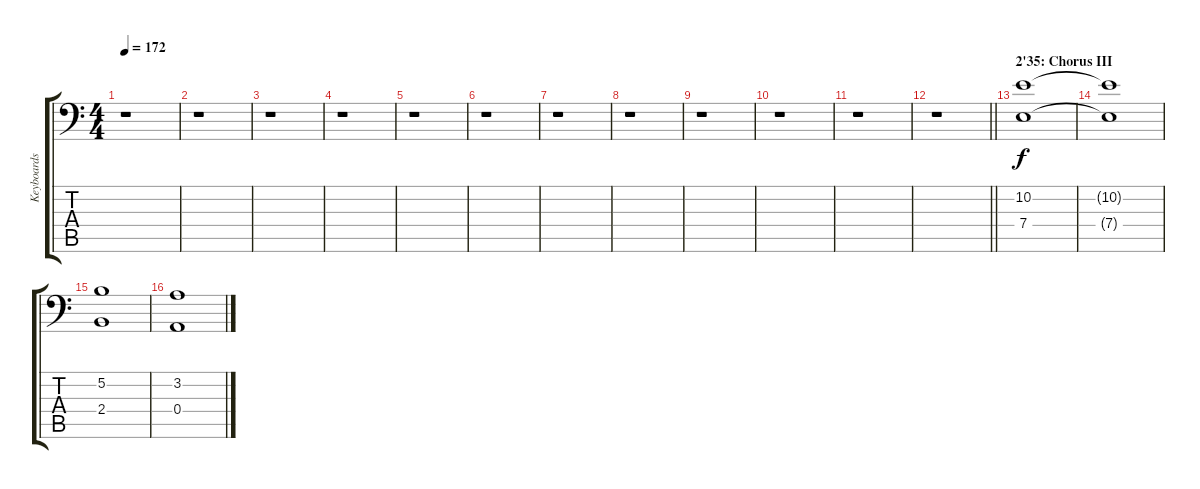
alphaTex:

\track ("Keyboards" "Keyboards") {instrument synthstrings2}
\staff {score tabs}
\tuning (B3 Gb3 D3 A2 E2 A1) {hide}
\ts (4 4)
\tempo 172
\clef f4
\ks c
r.1{dy f} |
r.1 |
r.1 |
r.1 |
r.1 |
r.1 |
r.1 |
r.1 |
r.1 |
r.1 |
r.1 |
\barLineRight lightlight
r.1 |
\section ("" "2'35: Chorus III")
(10.2 7.4).1 |
(10.2{t} 7.4{t}).1 |
(5.2 2.4).1 |
(3.2 0.4).1
